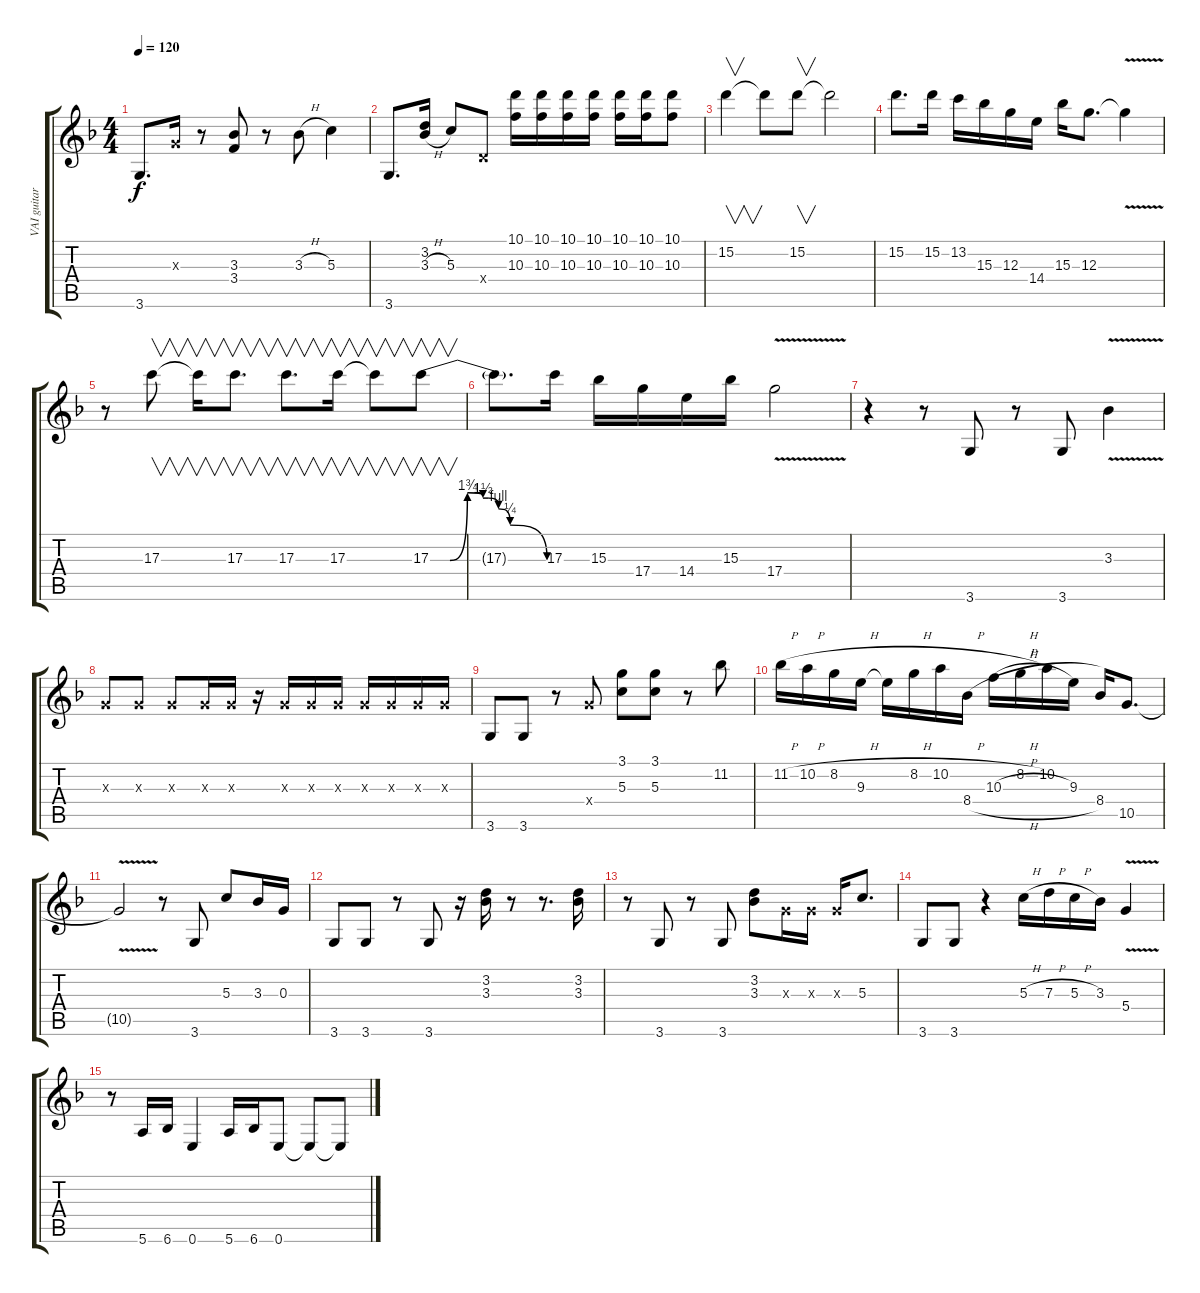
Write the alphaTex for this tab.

\track ("VAI guitar" "VAI guitar") {instrument distortionguitar}
\staff {score tabs}
\tuning (E4 B3 G3 D3 A2 E2) {hide}
\ts (4 4)
\tempo 120
\clef g2
\ks f
3.6.8{d dy f} 0.3{x}.16 r.8 (3.3 3.4).8 r.8 3.3{h}.8 5.3.4 |
3.6.8{d} (3.2 3.3{h}).16 5.3.8 0.4{x}.8 (10.1 10.3).16 (10.1 10.3).16 (10.1 10.3).16 (10.1 10.3).16 (10.1 10.3).16 (10.1 10.3).16 (10.1 10.3).8 |
15.2.4{v} 15.2{t}.8 15.2.8{v} 15.2{t}.2 |
15.2.8{d} 15.2.16 13.2.16 15.3.16 12.3.16 14.4.16 15.3.16 12.3.8{d} 12.3{v t}.4 |
r.8 17.3.8{v} 17.3{t}.16{v} 17.3.8{v d} 17.3.8{v d} 17.3.16{v} 17.3{t}.8{v} 17.3{be (custom 0 0 10 0 19 7 27 6 30 6 35 4 41 1 60 0)}.8{v} |
17.3{t}.8{d} 17.3.16 15.3.16 17.4.16 14.4.16 15.3.16 17.4{v}.2 |
r.4 r.8 3.6.8 r.8 3.6.8 3.3{v}.4 |
0.3{x}.8 0.3{x}.8 0.3{x}.8 0.3{x}.16 0.3{x}.16 r.16 0.3{x}.16 0.3{x}.16 0.3{x}.16 0.3{x}.16 0.3{x}.16 0.3{x}.16 0.3{x}.16 |
3.6.8 3.6.8 r.8 5.4{x}.8 (3.1 5.3).8 (3.1 5.3).8 r.8 11.2.8 |
11.2{h}.16 10.2{h}.16 8.2{h}.16 9.3.16 9.3{t}.16 8.2{h}.16 10.2{h}.16 8.4{h}.16 10.3{h}.16 8.2{h}.16 10.2.16 9.3.16 8.4.16 10.5.8{d} |
10.5{v t}.2 r.8 3.6.8 5.3.8 3.3.16 0.3.16 |
3.6.8 3.6.8 r.8 3.6.8 r.16 (3.2 3.3).16 r.8 r.8{d} (3.2 3.3).16 |
r.8 3.6.8 r.8 3.6.8 (3.2 3.3).8 0.3{x}.16 0.3{x}.16 0.3{x}.16 5.3.8{d} |
3.6.8 3.6.8 r.4 5.3{h}.16 7.3{h}.16 5.3{h}.16 3.3.16 5.4{v}.4 |
r.8 5.6.16 6.6.16 0.6.4 5.6.16 6.6.16 0.6.8 0.6{t}.8 0.6{t}.8
